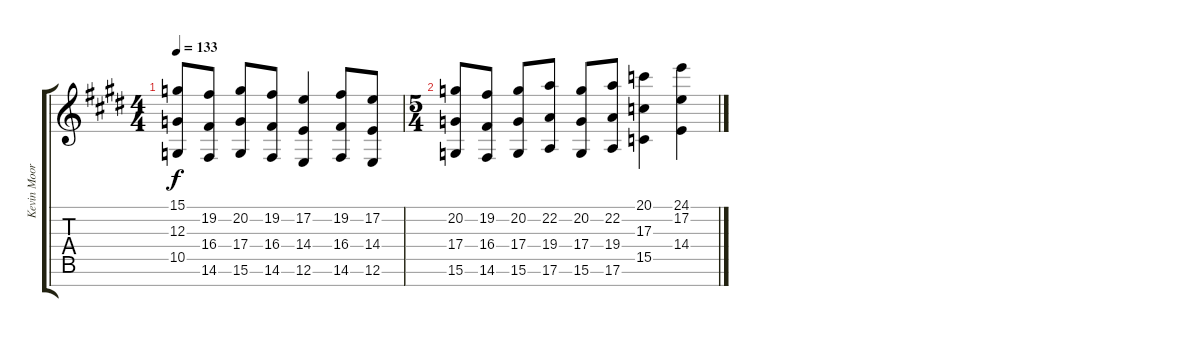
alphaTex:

\track ("Kevin Moore" "Kevin Moor") {instrument tremolostrings}
\staff {score tabs}
\tuning (E4 B3 G3 D3 A2 E2 B1) {hide}
\ts (4 4)
\tempo 133
\clef g2
\ks e
(15.1{t} 12.3{t} 10.5{t}).8{dy f} (19.2 16.4 14.6).8 (20.2 17.4 15.6).8 (19.2 16.4 14.6).8 (17.2 14.4 12.6).4 (19.2 16.4 14.6).8 (17.2 14.4 12.6).8 |
\ts (5 4)
(20.2 17.4 15.6).8 (19.2 16.4 14.6).8 (20.2 17.4 15.6).8 (22.2 19.4 17.6).8 (20.2 17.4 15.6).8 (22.2 19.4 17.6).8 (20.1 17.3 15.5).4 (24.1 17.2 14.4).4
